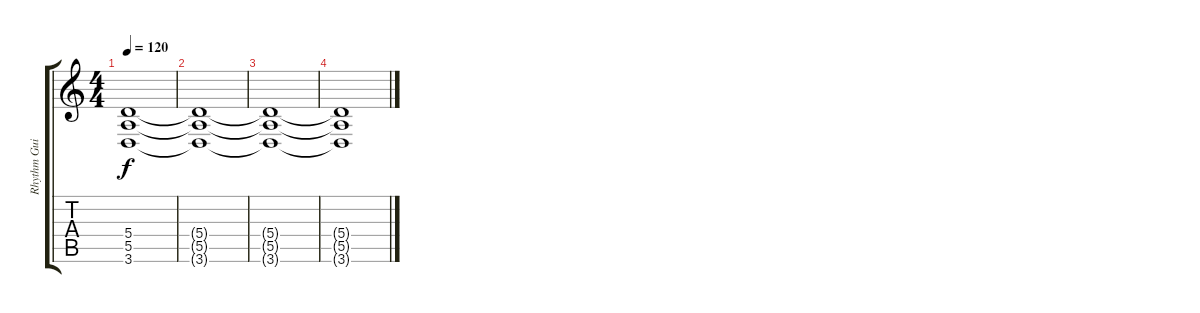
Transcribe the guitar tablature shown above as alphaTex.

\track ("Rhythm Guitar 1" "Rhythm Gui") {instrument distortionguitar}
\staff {score tabs}
\tuning (B3 Gb3 D3 A2 E2 B1) {hide}
\ts (4 4)
\tempo 120
\clef g2
\ks c
(5.4{t} 5.5{t} 3.6{t}).1{dy f} |
(5.4{t} 5.5{t} 3.6{t}).1 |
(5.4{t} 5.5{t} 3.6{t}).1 |
(5.4{t} 5.5{t} 3.6{t}).1
